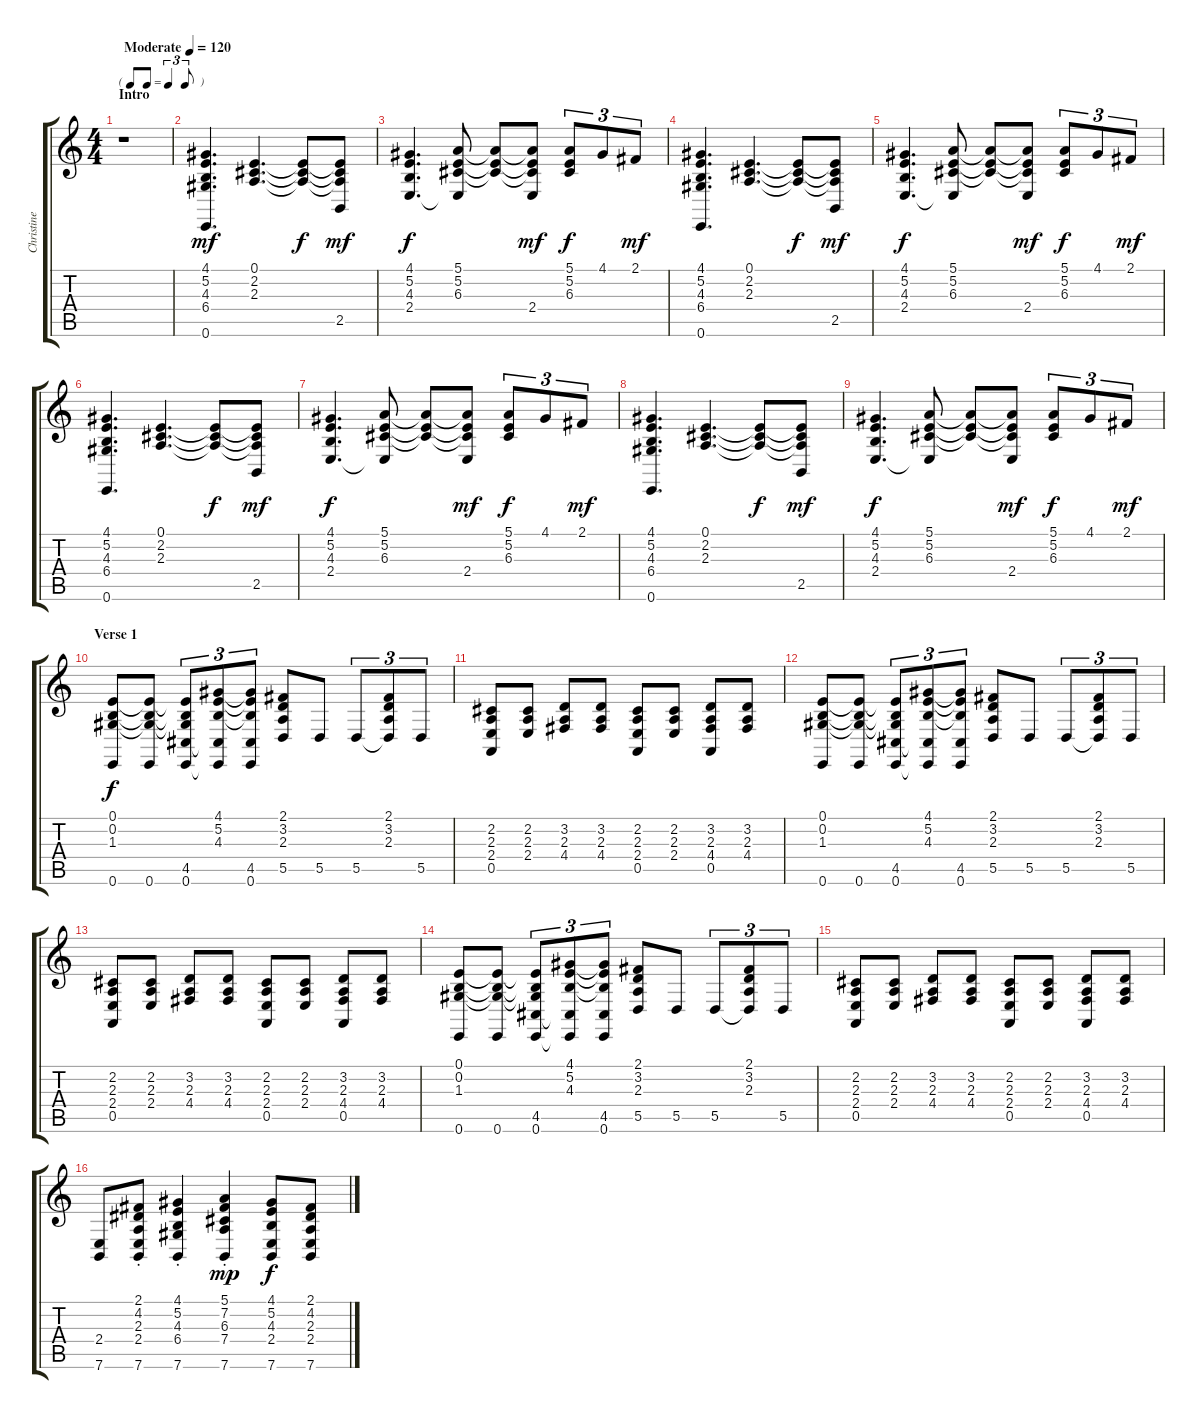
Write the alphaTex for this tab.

\track ("Christine McVie - Piano" "Christine ") {instrument acousticgrandpiano}
\staff {score tabs}
\tuning (E4 B3 G3 D3 A2 E2) {hide}
\ts (4 4)
\tf triplet8th
\section ("" "Intro")
\tempo (120 "Moderate")
\clef g2
\ks c
r.1{dy mf instrument acousticgrandpiano} |
(4.1 5.2 4.3 6.4 0.6).4{d} (0.1 2.2 2.3).4{d} (0.1{t} 2.2{t} 2.3{t}).8{dy f} (0.1{t} 2.2{t} 2.3{t} 2.5).8{dy mf} |
(4.1 5.2 4.3 2.4).4{d dy f} (5.1 5.2 6.3 2.4{t}).8 (5.1{t} 5.2{t} 6.3{t}).8 (5.1{t} 5.2{t} 6.3{t} 2.4).8{dy mf} (5.1 5.2 6.3).8{tu (3 2) dy f} 4.1.8{tu (3 2)} 2.1.8{tu (3 2) dy mf} |
(4.1 5.2 4.3 6.4 0.6).4{d} (0.1 2.2 2.3).4{d} (0.1{t} 2.2{t} 2.3{t}).8{dy f} (0.1{t} 2.2{t} 2.3{t} 2.5).8{dy mf} |
(4.1 5.2 4.3 2.4).4{d dy f} (5.1 5.2 6.3 2.4{t}).8 (5.1{t} 5.2{t} 6.3{t}).8 (5.1{t} 5.2{t} 6.3{t} 2.4).8{dy mf} (5.1 5.2 6.3).8{tu (3 2) dy f} 4.1.8{tu (3 2)} 2.1.8{tu (3 2) dy mf} |
(4.1 5.2 4.3 6.4 0.6).4{d} (0.1 2.2 2.3).4{d} (0.1{t} 2.2{t} 2.3{t}).8{dy f} (0.1{t} 2.2{t} 2.3{t} 2.5).8{dy mf} |
(4.1 5.2 4.3 2.4).4{d dy f} (5.1 5.2 6.3 2.4{t}).8 (5.1{t} 5.2{t} 6.3{t}).8 (5.1{t} 5.2{t} 6.3{t} 2.4).8{dy mf} (5.1 5.2 6.3).8{tu (3 2) dy f} 4.1.8{tu (3 2)} 2.1.8{tu (3 2) dy mf} |
(4.1 5.2 4.3 6.4 0.6).4{d} (0.1 2.2 2.3).4{d} (0.1{t} 2.2{t} 2.3{t}).8{dy f} (0.1{t} 2.2{t} 2.3{t} 2.5).8{dy mf} |
(4.1 5.2 4.3 2.4).4{d dy f} (5.1 5.2 6.3 2.4{t}).8 (5.1{t} 5.2{t} 6.3{t}).8 (5.1{t} 5.2{t} 6.3{t} 2.4).8{dy mf} (5.1 5.2 6.3).8{tu (3 2) dy f} 4.1.8{tu (3 2)} 2.1.8{tu (3 2) dy mf} |
\section ("" "Verse 1")
(0.1 0.2 1.3 0.6).8{dy f} (0.1{t} 0.2{t} 1.3{t} 0.6).8 (0.1{t} 0.2{t} 1.3{t} 4.5 0.6).8{tu (3 2)} (4.1 5.2 4.3 4.5{t} 0.6{t}).8{tu (3 2)} (4.1{t} 5.2{t} 4.3{t} 4.5 0.6).8{tu (3 2)} (2.1 3.2 2.3 5.5).8 5.5.8 5.5.8{tu (3 2)} (2.1 3.2 2.3 5.5{t}).8{tu (3 2)} 5.5.8{tu (3 2)} |
(2.2 2.3 2.4 0.5).8 (2.2 2.3 2.4).8 (3.2 2.3 4.4).8 (3.2 2.3 4.4).8 (2.2 2.3 2.4 0.5).8 (2.2 2.3 2.4).8 (3.2 2.3 4.4 0.5).8 (3.2 2.3 4.4).8 |
(0.1 0.2 1.3 0.6).8 (0.1{t} 0.2{t} 1.3{t} 0.6).8 (0.1{t} 0.2{t} 1.3{t} 4.5 0.6).8{tu (3 2)} (4.1 5.2 4.3 4.5{t} 0.6{t}).8{tu (3 2)} (4.1{t} 5.2{t} 4.3{t} 4.5 0.6).8{tu (3 2)} (2.1 3.2 2.3 5.5).8 5.5.8 5.5.8{tu (3 2)} (2.1 3.2 2.3 5.5{t}).8{tu (3 2)} 5.5.8{tu (3 2)} |
(2.2 2.3 2.4 0.5).8 (2.2 2.3 2.4).8 (3.2 2.3 4.4).8 (3.2 2.3 4.4).8 (2.2 2.3 2.4 0.5).8 (2.2 2.3 2.4).8 (3.2 2.3 4.4 0.5).8 (3.2 2.3 4.4).8 |
(0.1 0.2 1.3 0.6).8 (0.1{t} 0.2{t} 1.3{t} 0.6).8 (0.1{t} 0.2{t} 1.3{t} 4.5 0.6).8{tu (3 2)} (4.1 5.2 4.3 4.5{t} 0.6{t}).8{tu (3 2)} (4.1{t} 5.2{t} 4.3{t} 4.5 0.6).8{tu (3 2)} (2.1 3.2 2.3 5.5).8 5.5.8 5.5.8{tu (3 2)} (2.1 3.2 2.3 5.5{t}).8{tu (3 2)} 5.5.8{tu (3 2)} |
(2.2 2.3 2.4 0.5).8 (2.2 2.3 2.4).8 (3.2 2.3 4.4).8 (3.2 2.3 4.4).8 (2.2 2.3 2.4 0.5).8 (2.2 2.3 2.4).8 (3.2 2.3 4.4 0.5).8 (3.2 2.3 4.4).8 |
(2.4 7.6).8 (2.1{st} 4.2{st} 2.3 2.4 7.6).8 (4.1 5.2{st} 4.3 6.4 7.6).4 (5.1{st} 7.2{st} 6.3{st} 7.4 7.6{st}).4{dy mp} (4.1 5.2 4.3 2.4 7.6).8{dy f} (2.1 4.2 2.3 2.4 7.6).8
